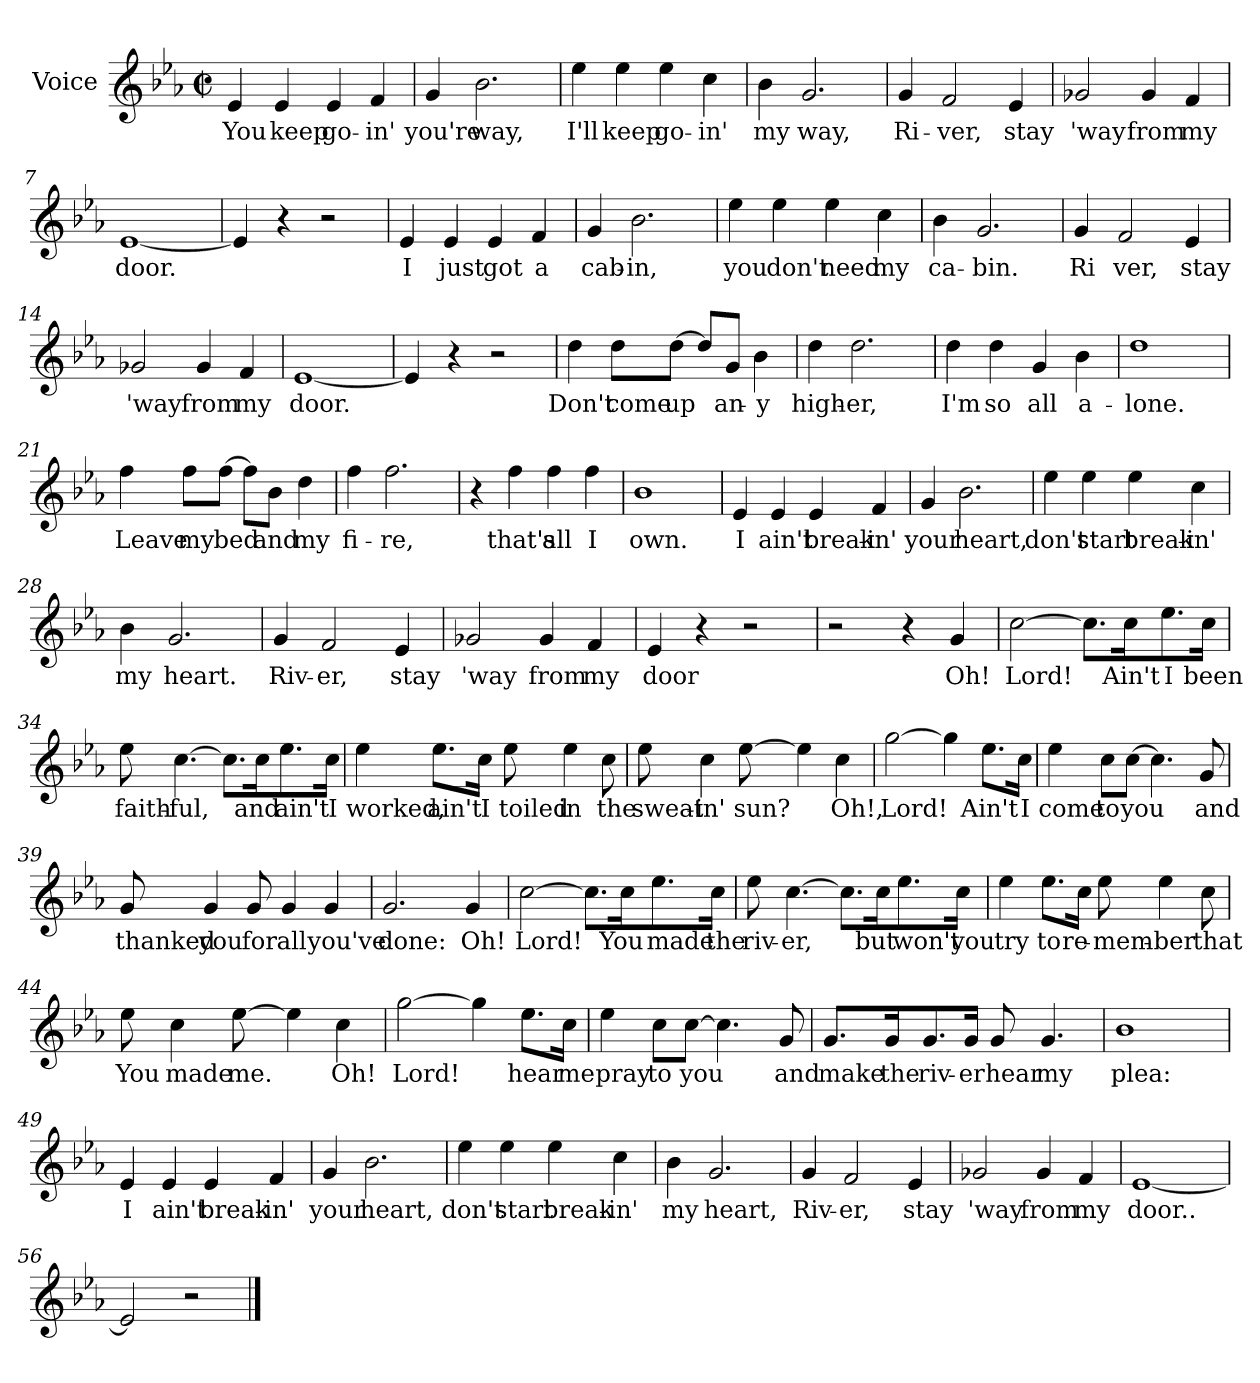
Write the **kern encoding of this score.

**kern	**text
*part1	*part1
*staff1	*staff1
*I"Voice	*
*I'Vo.	*
*clefG2	*
*k[b-e-a-]	*
*E-:	*
*M2/2	*
*met(c|)	*
=1	=1
4e-/	You
4e-/	keep
4e-/	go-
4f/	in'
=2	=2
4g/	you're
2.b-\	way,
=3	=3
4ee-\	I'll
4ee-\	keep
4ee-\	go-
4cc\	in'
=4	=4
4b-\	my
2.g/	way,
=5	=5
4g/	Ri-
2f/	ver,
4e-/	stay
!!LO:LB:g=z
=6	=6
2g-X/	'way
4g-/	from
4f/	my
=7	=7
[1e-	door.
=8	=8
4e-/]	.
4r	.
2r	.
=9	=9
4e-/	I
4e-/	just
4e-/	got
4f/	a
=10	=10
4g/	cab-
2.b-\	in,
!!LO:LB:g=z
=11	=11
4ee-\	you
4ee-\	don't
4ee-\	need
4cc\	my
=12	=12
4b-\	ca-
2.g/	bin.
=13	=13
4g/	-Ri
2f/	ver,
4e-/	stay
=14	=14
2g-X/	'way
4g-/	from
4f/	my
=15	=15
[1e-	door.
!!LO:LB:g=z
=16	=16
4e-/]	.
4r	.
2r	.
=17	=17
4dd\	Don't
8dd\L	come
[8dd\J	up
8dd/L]	.
8g/J	an-
4b-\	y
=18	=18
4dd\	high-
2.dd\	er,
=19	=19
4dd\	I'm
4dd\	so
4g/	all
4b-\	a-
=20	=20
1dd	lone.
!!LO:LB:g=z
=21	=21
4ff\	Leave
8ff\L	my
[8ff\J	bed
8ff\L]	.
8b-\J	and
4dd\	my
=22	=22
4ff\	fi-
2.ff\	re,
=23	=23
4r	.
4ff\	that's
4ff\	all
4ff\	I
=24	=24
1b-	own.
=25	=25
4e-/	I
4e-/	ain't
4e-/	break-
4f/	in'
!!LO:LB:g=z
=26	=26
4g/	your
2.b-\	heart,
=27	=27
4ee-\	don't
4ee-\	start
4ee-\	break-
4cc\	in'
=28	=28
4b-\	my
2.g/	heart.
=29	=29
4g/	Riv-
2f/	er,
4e-/	stay
=30	=30
2g-X/	'way
4g-/	from
4f/	my
!!LO:LB:g=z
=31	=31
4e-/	door
4r	.
2r	.
=32	=32
2r	.
4r	.
4g/	Oh!
=33	=33
[2cc\	Lord!
8.cc\L]	.
16cc\K	Ain't
8.ee-\	I
16cc\Jk	been
=34	=34
8ee-\	-faith-
[4.cc\	ful,
8.cc\L]	.
16cc\K	and
8.ee-\	ain't
16cc\Jk	I
!!LO:LB:g=z
=35	=35
4ee-\	worked,
8.ee-\L	ain't
16cc\Jk	I
8ee-\	toiled
4ee-\	in
8cc\	the
=36	=36
8ee-\	sweat-
4cc\	in'
[8ee-\	sun?
4ee-\]	.
4cc\	Oh!,
=37	=37
[2gg\	Lord!
4gg\]	.
8.ee-\L	Ain't
16cc\Jk	I
!!LO:PB:g=z
=38	=38
4ee-\	come
8cc\L	to
[8cc\J	you
4.cc\]	.
8g/	and
=39	=39
8g/	thanked
4g/	you
8g/	for
4g/	all
4g/	you've
=40	=40
2.g/	done:
4g/	Oh!
!!LO:LB:g=z
=41	=41
[2cc\	Lord!
8.cc\L]	.
16cc\K	You
8.ee-\	made
16cc\Jk	the
=42	=42
8ee-\	riv-
[4.cc\	er,
8.cc\L]	.
16cc\K	but
8.ee-\	won't
16cc\Jk	you
=43	=43
4ee-\	try
8.ee-\L	to
16cc\Jk	re-
8ee-\	mem-
4ee-\	ber
8cc\	that
!!LO:LB:g=z
=44	=44
8ee-\	You
4cc\	made
[8ee-\	me.
4ee-\]	.
4cc\	Oh!
=45	=45
[2gg\	Lord!
4gg\]	.
8.ee-\L	hear
16cc\Jk	me
=46	=46
4ee-\	pray
8cc\L	to
[8cc\J	you
4.cc\]	.
8g/	and
!!LO:LB:g=z
=47	=47
8.g/L	make
16g/K	the
8.g/	riv-
16g/Jk	er
8g/	hear
4.g/	my
=48	=48
1b-	plea:
=49	=49
4e-/	I
4e-/	ain't
4e-/	break-
4f/	in'
!!LO:LB:g=z
=50	=50
4g/	your
2.b-\	heart,
=51	=51
4ee-\	don't
4ee-\	start
4ee-\	break-
4cc\	in'
=52	=52
4b-\	my
2.g/	heart,
!!LO:LB:g=z
=53	=53
4g/	Riv-
2f/	er,
4e-/	stay
=54	=54
2g-X/	'way
4g-/	from
4f/	my
=55	=55
[1e-	door..
=56	=56
2e-/]	.
2r	.
==	==
*-	*-
